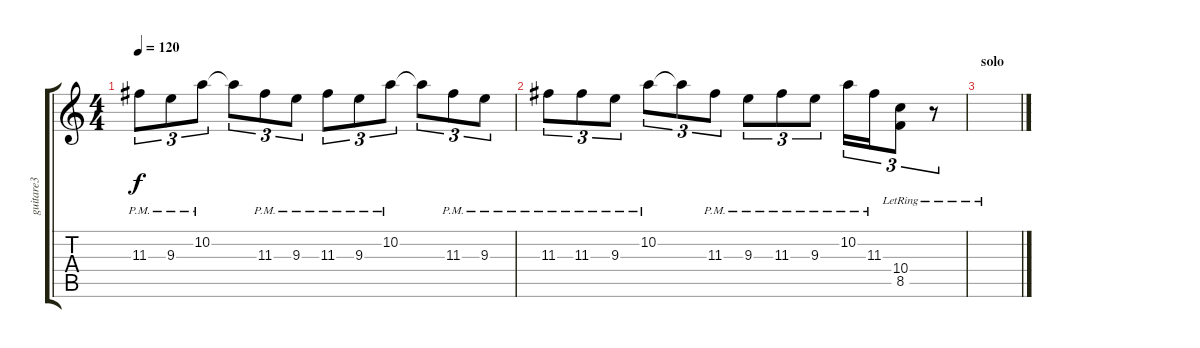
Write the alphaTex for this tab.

\track ("guitare3" "guitare3") {instrument distortionguitar}
\staff {score tabs}
\tuning (E4 B3 G3 D3 A2 E2) {hide}
\ts (4 4)
\tempo 120
\clef g2
\ks c
11.3{pm}.8{tu (3 2) dy f} 9.3{pm}.8{tu (3 2)} 10.2{pm}.8{tu (3 2)} 10.2{t}.8{tu (3 2)} 11.3{pm}.8{tu (3 2)} 9.3{pm}.8{tu (3 2)} 11.3{pm}.8{tu (3 2)} 9.3{pm}.8{tu (3 2)} 10.2{pm}.8{tu (3 2)} 10.2{t}.8{tu (3 2)} 11.3{pm}.8{tu (3 2)} 9.3{pm}.8{tu (3 2)} |
11.3{pm}.8{tu (3 2)} 11.3{pm}.8{tu (3 2)} 9.3{pm}.8{tu (3 2)} 10.2{pm}.8{tu (3 2)} 10.2{t}.8{tu (3 2)} 11.3{pm}.8{tu (3 2)} 9.3{pm}.8{tu (3 2)} 11.3{pm}.8{tu (3 2)} 9.3{pm}.8{tu (3 2)} 10.2{pm}.16{tu (3 2)} 11.3{pm}.16{tu (3 2)} (10.4{lr} 8.5).8{tu (3 2)} r.8{tu (3 2)} |
\section ("" "solo")
